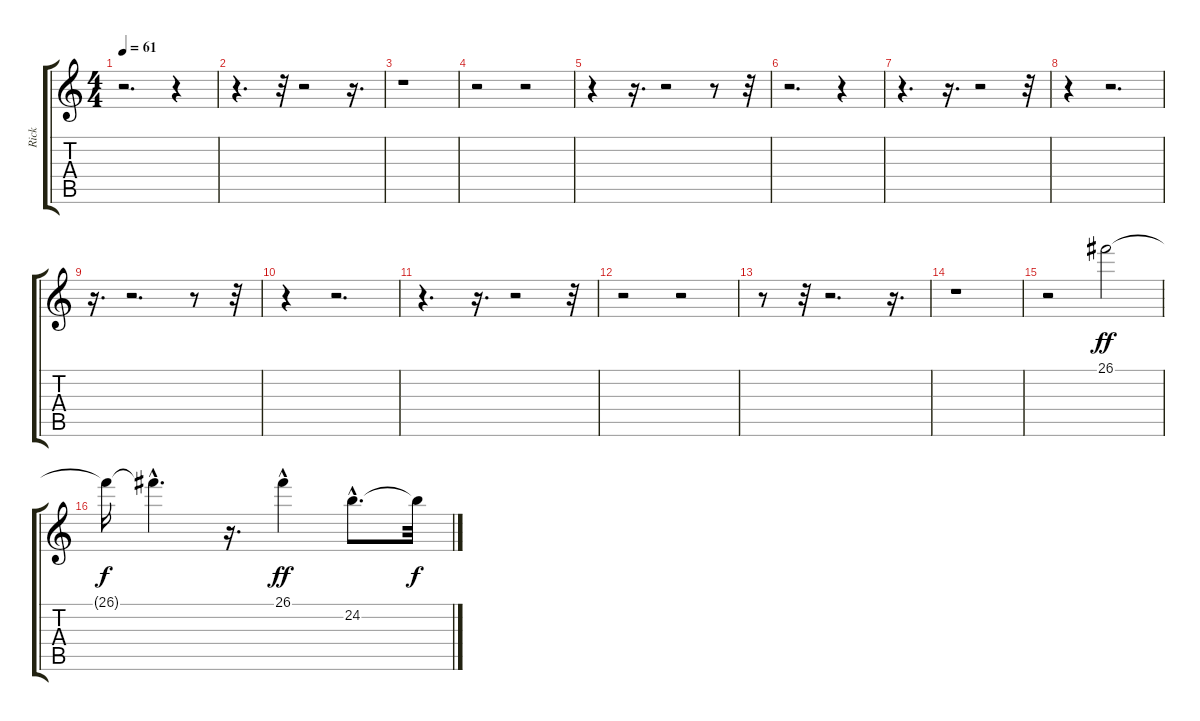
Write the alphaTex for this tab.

\track ("Rick" "Rick") {instrument acousticgrandpiano}
\staff {score tabs}
\tuning (E4 B3 G3 D3 A2 E2) {hide}
\ts (4 4)
\tempo 61
\clef g2
\ks c
r.2{d dy p} r.4 |
r.4{d} r.32 r.2 r.16{d} |
r.1 |
r.2 r.2 |
r.4 r.16{d} r.2 r.8 r.32 |
r.2{d} r.4 |
r.4{d} r.16{d} r.2 r.32 |
r.4 r.2{d} |
r.16{d} r.2{d} r.8 r.32 |
r.4 r.2{d} |
r.4{d} r.16{d} r.2 r.32 |
r.2 r.2 |
r.8 r.32 r.2{d} r.16{d} |
r.1 |
r.2 26.1.2{dy ff} |
26.1{t}.16{dy f} 26.1{hac t}.4{d} r.16{d} 26.1{hac}.4{dy ff} 24.2{hac}.8{d} 24.2{t}.32{dy f}
